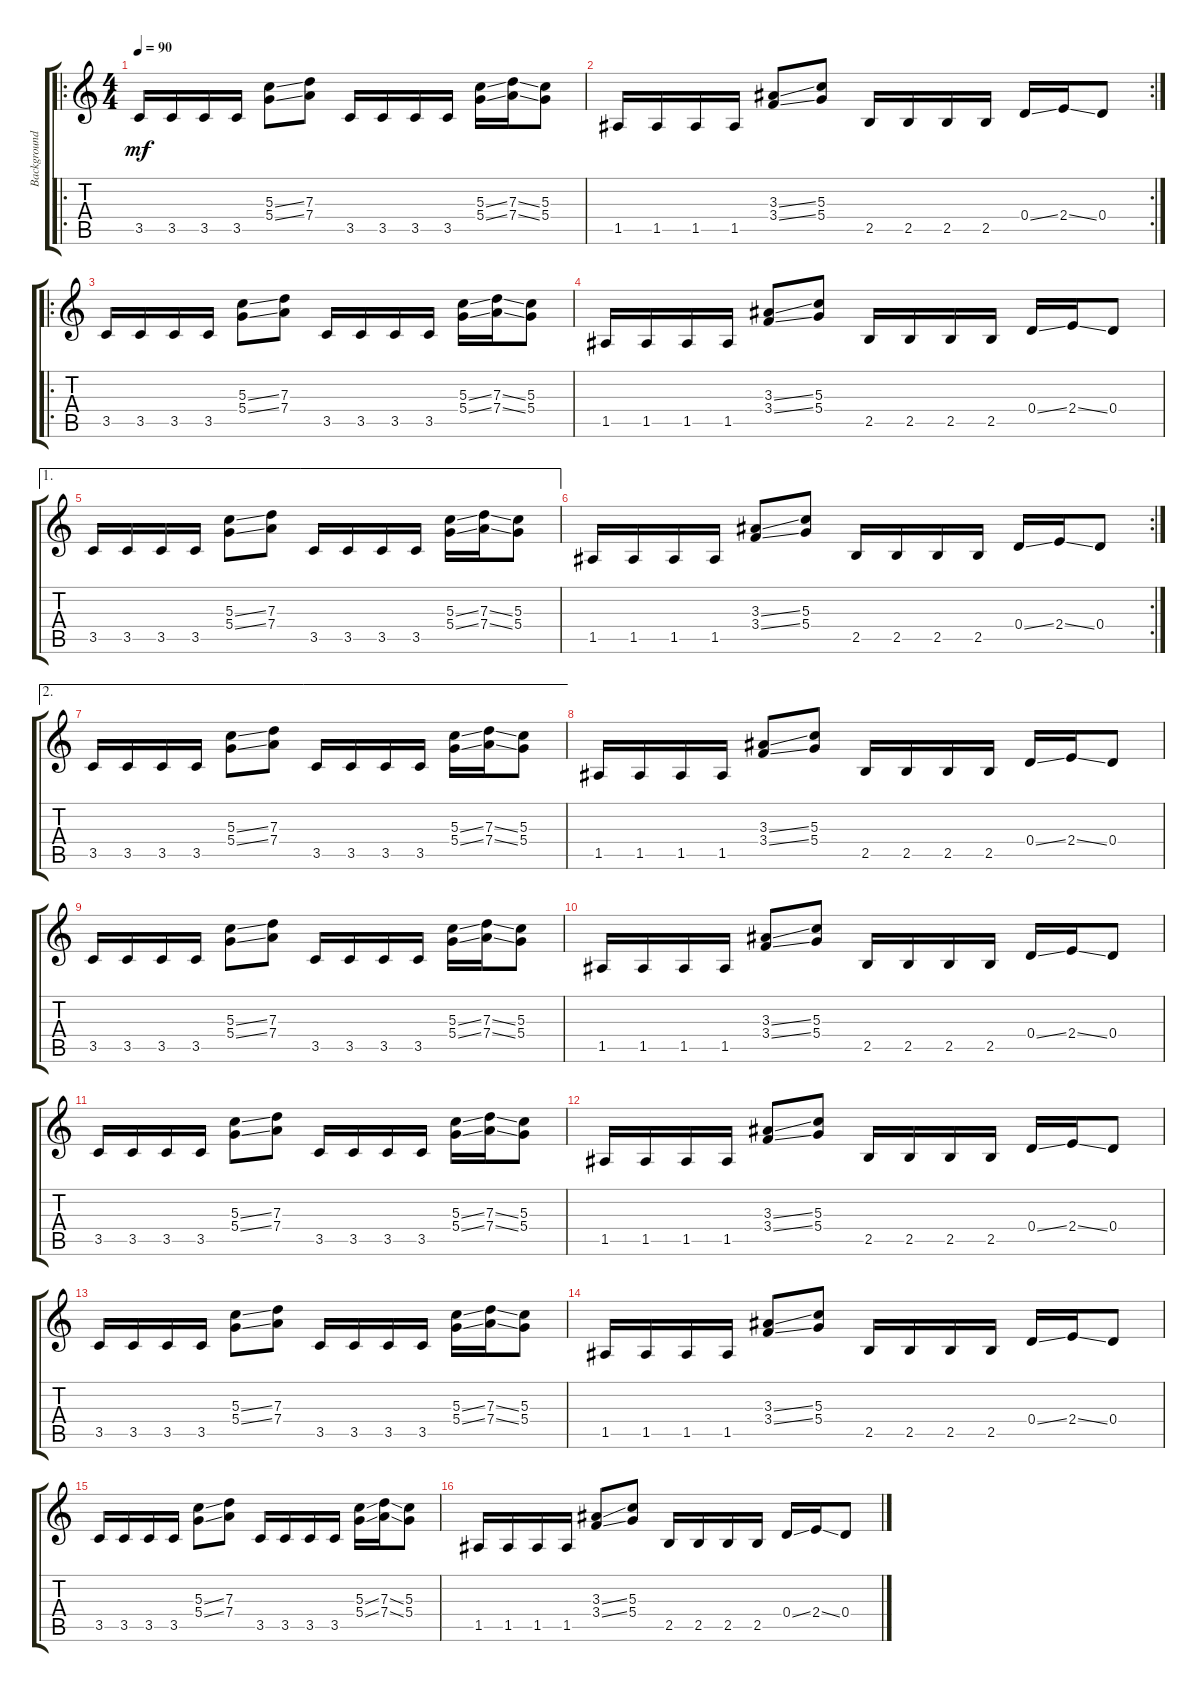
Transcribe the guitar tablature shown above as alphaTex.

\track ("Background (RolAmp)" "Background") {instrument electricguitarmuted}
\staff {score tabs}
\tuning (E4 B3 G3 D3 A2 E2) {hide}
\ro
\ts (4 4)
\tempo 90
\clef g2
\ks c
3.5.16{dy mf} 3.5.16 3.5.16 3.5.16 (5.3{ss} 5.4{ss}).8 (7.3 7.4).8 3.5.16 3.5.16 3.5.16 3.5.16 (5.3{ss} 5.4{ss}).16 (7.3{ss} 7.4{ss}).16 (5.3 5.4).8 |
\rc 2
1.5.16 1.5.16 1.5.16 1.5.16 (3.3{ss} 3.4{ss}).8 (5.3 5.4).8 2.5.16 2.5.16 2.5.16 2.5.16 0.4{ss}.16 2.4{ss}.16 0.4.8 |
\ro
3.5.16 3.5.16 3.5.16 3.5.16 (5.3{ss} 5.4{ss}).8 (7.3 7.4).8 3.5.16 3.5.16 3.5.16 3.5.16 (5.3{ss} 5.4{ss}).16 (7.3{ss} 7.4{ss}).16 (5.3 5.4).8 |
1.5.16 1.5.16 1.5.16 1.5.16 (3.3{ss} 3.4{ss}).8 (5.3 5.4).8 2.5.16 2.5.16 2.5.16 2.5.16 0.4{ss}.16 2.4{ss}.16 0.4.8 |
\ae 1
3.5.16 3.5.16 3.5.16 3.5.16 (5.3{ss} 5.4{ss}).8 (7.3 7.4).8 3.5.16 3.5.16 3.5.16 3.5.16 (5.3{ss} 5.4{ss}).16 (7.3{ss} 7.4{ss}).16 (5.3 5.4).8 |
\rc 2
1.5.16 1.5.16 1.5.16 1.5.16 (3.3{ss} 3.4{ss}).8 (5.3 5.4).8 2.5.16 2.5.16 2.5.16 2.5.16 0.4{ss}.16 2.4{ss}.16 0.4.8 |
\ae 2
3.5.16 3.5.16 3.5.16 3.5.16 (5.3{ss} 5.4{ss}).8 (7.3 7.4).8 3.5.16 3.5.16 3.5.16 3.5.16 (5.3{ss} 5.4{ss}).16 (7.3{ss} 7.4{ss}).16 (5.3 5.4).8 |
1.5.16 1.5.16 1.5.16 1.5.16 (3.3{ss} 3.4{ss}).8 (5.3 5.4).8 2.5.16 2.5.16 2.5.16 2.5.16 0.4{ss}.16 2.4{ss}.16 0.4.8 |
3.5.16 3.5.16 3.5.16 3.5.16 (5.3{ss} 5.4{ss}).8 (7.3 7.4).8 3.5.16 3.5.16 3.5.16 3.5.16 (5.3{ss} 5.4{ss}).16 (7.3{ss} 7.4{ss}).16 (5.3 5.4).8 |
1.5.16 1.5.16 1.5.16 1.5.16 (3.3{ss} 3.4{ss}).8 (5.3 5.4).8 2.5.16 2.5.16 2.5.16 2.5.16 0.4{ss}.16 2.4{ss}.16 0.4.8 |
3.5.16 3.5.16 3.5.16 3.5.16 (5.3{ss} 5.4{ss}).8 (7.3 7.4).8 3.5.16 3.5.16 3.5.16 3.5.16 (5.3{ss} 5.4{ss}).16 (7.3{ss} 7.4{ss}).16 (5.3 5.4).8 |
1.5.16 1.5.16 1.5.16 1.5.16 (3.3{ss} 3.4{ss}).8 (5.3 5.4).8 2.5.16 2.5.16 2.5.16 2.5.16 0.4{ss}.16 2.4{ss}.16 0.4.8 |
3.5.16 3.5.16 3.5.16 3.5.16 (5.3{ss} 5.4{ss}).8 (7.3 7.4).8 3.5.16 3.5.16 3.5.16 3.5.16 (5.3{ss} 5.4{ss}).16 (7.3{ss} 7.4{ss}).16 (5.3 5.4).8 |
1.5.16 1.5.16 1.5.16 1.5.16 (3.3{ss} 3.4{ss}).8 (5.3 5.4).8 2.5.16 2.5.16 2.5.16 2.5.16 0.4{ss}.16 2.4{ss}.16 0.4.8 |
3.5.16 3.5.16 3.5.16 3.5.16 (5.3{ss} 5.4{ss}).8 (7.3 7.4).8 3.5.16 3.5.16 3.5.16 3.5.16 (5.3{ss} 5.4{ss}).16 (7.3{ss} 7.4{ss}).16 (5.3 5.4).8 |
1.5.16 1.5.16 1.5.16 1.5.16 (3.3{ss} 3.4{ss}).8 (5.3 5.4).8 2.5.16 2.5.16 2.5.16 2.5.16 0.4{ss}.16 2.4{ss}.16 0.4.8
